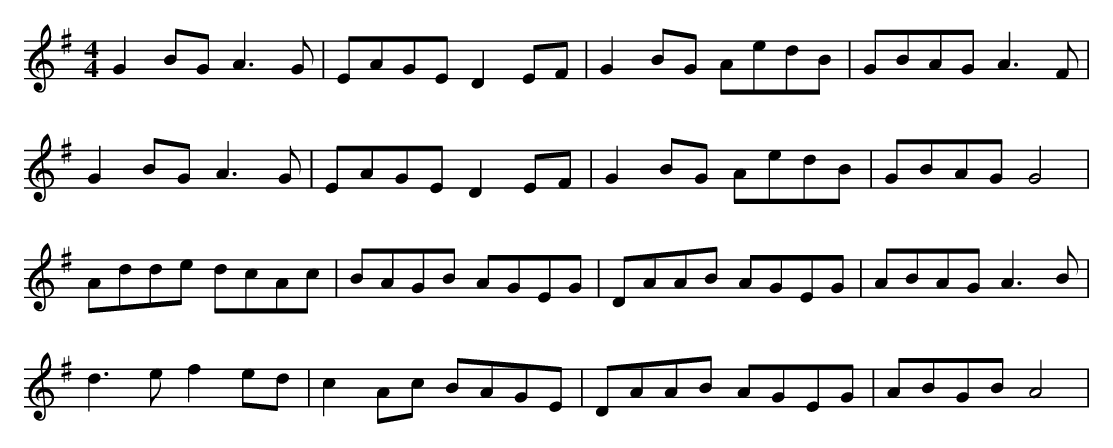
X:1
M:4/4
K:Dmix
G2 BG A3 G|EAGE D2 EF|G2 BG AedB|GBAG A3 F|
G2 BG A3 G|EAGE D2 EF|G2 BG AedB|GBAG G4|
Adde dcAc|BAGB AGEG|DAAB AGEG|ABAG A3 B|
d3 e f2 ed|c2 Ac BAGE|DAAB AGEG|ABGB A4|
